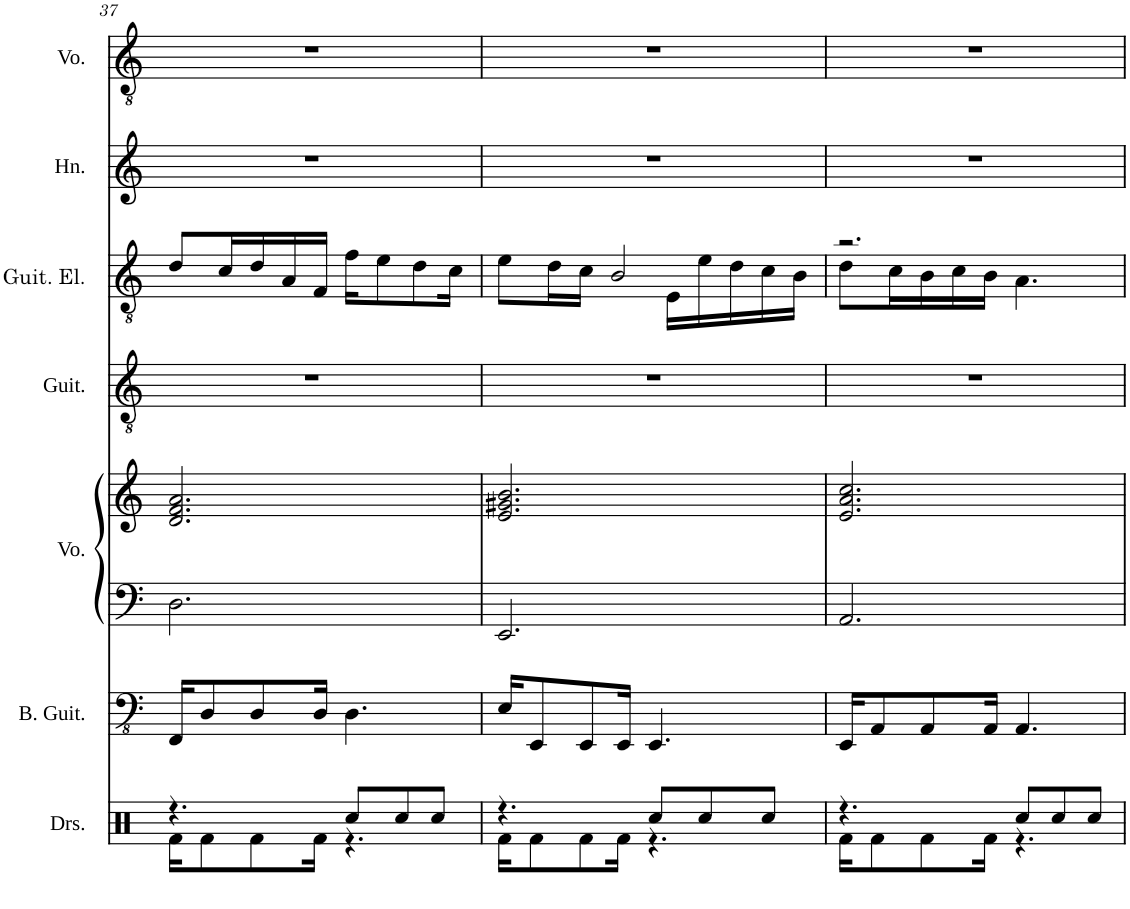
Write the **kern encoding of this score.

**kern	**kern	**kern	**kern	**kern	**kern	**kern	**kern
*part7	*part6	*part5	*part5	*part4	*part3	*part2	*part1
*staff8	*staff7	*staff6	*staff5	*staff4	*staff3	*staff2	*staff1
*I"Drumset	*I"Bass Guitar	*I"Voice	*	*I"Guitar	*I"Guitare électrique	*I"Horn	*I"Voice
*I'Drs.	*I'B. Guit.	*I'Vo.	*	*I'Guit.	*I'Guit. El.	*I'Hn.	*I'Vo.
!!LO:PB:g=z
*clefX	*clefFv4	*clefF4	*clefG2	*clefGv2	*clefGv2	*clefG2	*clefGv2
*	*	*	*	*	*	*Trd4c7	*
*k[]	*k[]	*k[]	*k[]	*k[]	*k[]	*k[]	*k[]
*M6/8	*M6/8	*M6/8	*M6/8	*M6/8	*M6/8	*M6/8	*M6/8
=37	=37	=37	=37	=37	=37	=37	=37
*^	*	*	*	*	*	*	*
4.r	16Rf\KL	16FFF/KL	2.D\	2.d/ 2.f/ 2.a/	2.r	8d/L	2.r	2.r
.	8Rf\	8DD/	.	.	.	.	.	.
.	.	.	.	.	.	16c/L	.	.
.	8Rf\	8DD/	.	.	.	16d/	.	.
.	.	.	.	.	.	16A/	.	.
.	16Rf\Jk	16DD/Jk	.	.	.	16F/JJ	.	.
8Rcc/L	4.r	4.DD\	.	.	.	16f\KL	.	.
.	.	.	.	.	.	8e\	.	.
8Rcc/	.	.	.	.	.	.	.	.
.	.	.	.	.	.	8d\	.	.
8Rcc/J	.	.	.	.	.	.	.	.
.	.	.	.	.	.	16c\Jk	.	.
=38	=38	=38	=38	=38	=38	=38	=38	=38
*	*	*	*	*	*	*^	*	*
4.r	16Rf\KL	16EE/KL	2.EE/	2.e/ 2.g#X/ 2.b/	2.r	8e\L	4..ryy	2.r	2.r
.	8Rf\	8EEE/	.	.	.	.	.	.	.
.	.	.	.	.	.	16d\L	.	.	.
.	8Rf\	8EEE/	.	.	.	16c\JJ	.	.	.
.	.	.	.	.	.	2B/	.	.	.
.	16Rf\Jk	16EEE/Jk	.	.	.	.	.	.	.
8Rcc/L	4.r	4.EEE/	.	.	.	.	.	.	.
.	.	.	.	.	.	.	16E\LL	.	.
8Rcc/	.	.	.	.	.	.	16e\	.	.
.	.	.	.	.	.	.	16d\	.	.
8Rcc/J	.	.	.	.	.	.	16c\	.	.
.	.	.	.	.	.	.	16B\JJ	.	.
=39	=39	=39	=39	=39	=39	=39	=39	=39	=39
4.r	16Rf\KL	16EEE/KL	2.AA/	2.e/ 2.a/ 2.cc/	2.r	2.r	8d\L	2.r	2.r
.	8Rf\	8AAA/	.	.	.	.	.	.	.
.	.	.	.	.	.	.	16c\L	.	.
.	8Rf\	8AAA/	.	.	.	.	16B\	.	.
.	.	.	.	.	.	.	16c\	.	.
.	16Rf\Jk	16AAA/Jk	.	.	.	.	16B\JJ	.	.
8Rcc/L	4.r	4.AAA/	.	.	.	.	4.A\	.	.
8Rcc/	.	.	.	.	.	.	.	.	.
8Rcc/J	.	.	.	.	.	.	.	.	.
*v	*v	*	*	*	*	*v	*v	*	*
=	=	=	=	=	=	=	=
*-	*-	*-	*-	*-	*-	*-	*-
